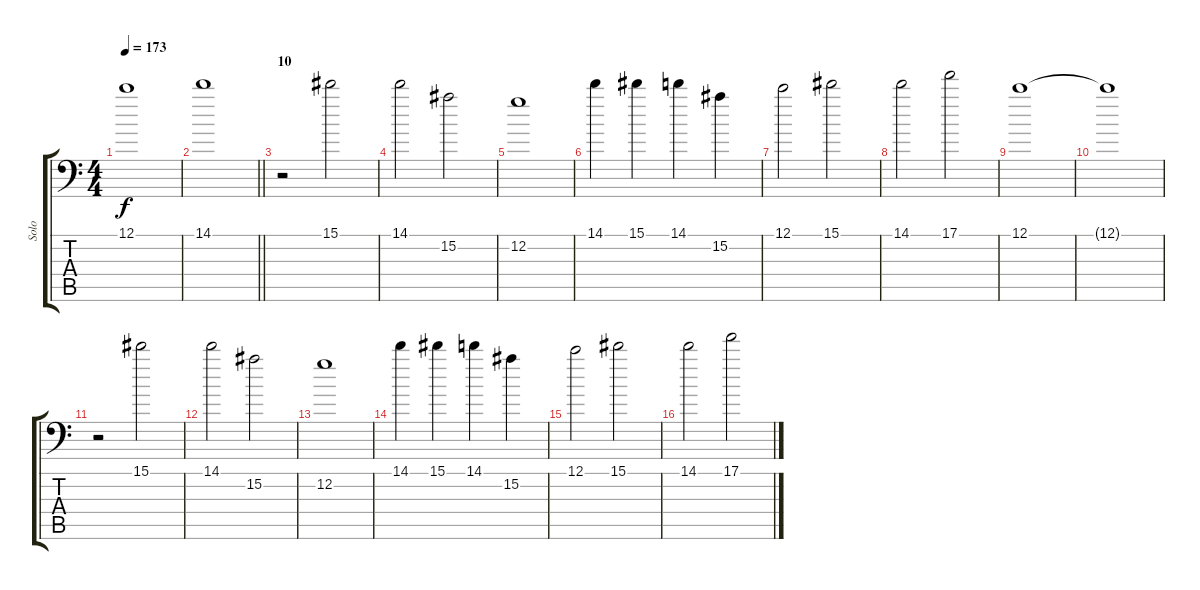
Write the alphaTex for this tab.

\track ("Solo" "Solo") {instrument distortionguitar}
\staff {score tabs}
\tuning (C4 G3 Eb3 Bb2 F2 Bb1) {hide}
\ts (4 4)
\tempo 173
\clef f4
\ks c
12.1.1{dy f} |
\barLineRight lightlight
14.1.1 |
\section ("" "10")
r.2 15.1.2 |
14.1.2 15.2.2 |
12.2.1 |
14.1.4 15.1.4 14.1.4 15.2.4 |
12.1.2 15.1.2 |
14.1.2 17.1.2 |
12.1.1 |
12.1{t}.1 |
r.2 15.1.2 |
14.1.2 15.2.2 |
12.2.1 |
14.1.4 15.1.4 14.1.4 15.2.4 |
12.1.2 15.1.2 |
14.1.2 17.1.2
